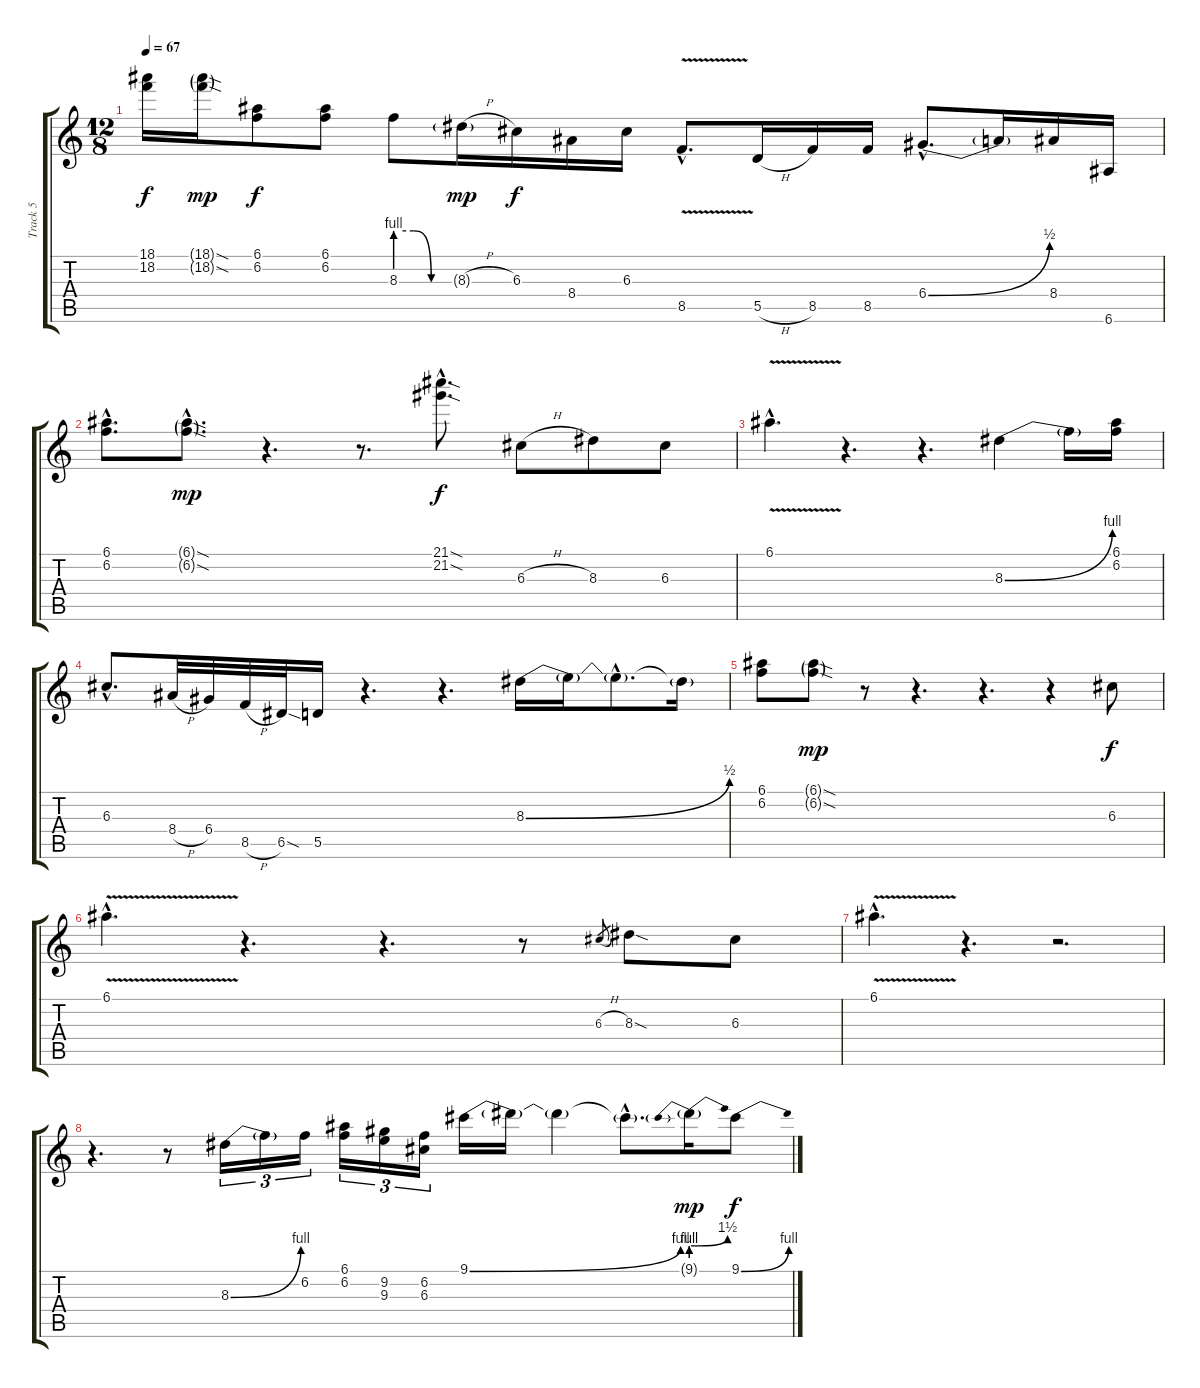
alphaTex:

\track ("Track 5" "Track 5") {instrument electricguitarclean}
\staff {score tabs}
\tuning (E4 B3 G3 D3 A2 E2) {hide}
\ts (12 8)
\tempo 67
\clef g2
\ks c
(18.1 18.2).16{dy f} (18.1{sod g} 18.2{sod g}).16{dy mp} (6.1 6.2).8{dy f} (6.1 6.2).8 8.3{be (custom 0 4 20 4 40 0 60 0)}.8 8.3{h g}.16{dy mp} 6.3.16{dy f} 8.4.16 6.3.16 8.5{v hac}.8{d} 5.5{h}.16 8.5.16 8.5.16 6.4{be (bend 0 0 60 2) hac}.8{d} 6.4{t}.16 8.4.16 6.6.16 |
(6.1{hac} 6.2{hac}).8{d} (6.1{sod g hac} 6.2{sod g hac}).8{d dy mp} r.4{d} r.8{d} (21.1{sod hac} 21.2{sod hac}).8{d dy f} 6.3{h}.8 8.3.8 6.3.8 |
6.1{v hac}.4{d} r.4{d} r.4{d} 8.3{be (bend 0 0 60 4)}.4 8.3{t}.16 (6.1 6.2).16 |
6.3{hac}.8{d} 8.4{h}.32 6.4.32 8.5{h}.32 6.5{sod}.32 5.5.16 r.4{d} r.4{d} 8.3{be (bend 0 0 60 2)}.16 8.3{t}.16 8.3{hac t}.8{d} 8.3{t}.16 |
(6.1 6.2).8 (6.1{sod g} 6.2{sod g}).8{dy mp} r.8 r.4{d} r.4{d} r.4 6.3.8{dy f} |
6.1{v hac}.4{d} r.4{d} r.4{d} r.8 6.3{h}.8{gr} 8.3{sod}.8 6.3.8 |
6.1{v hac}.4{d} r.4{d} r.2{d} |
r.4{d} r.8 8.3{be (bend 0 0 60 4)}.16{tu (3 2)} 8.3{t}.16{tu (3 2)} 6.2.16{tu (3 2)} (6.1 6.2).16{tu (3 2)} (9.2 9.3).16{tu (3 2)} (6.2 6.3).16{tu (3 2)} 9.1{be (bend 0 0 60 4)}.16 9.1{t}.16 9.1{t}.4 9.1{hac t}.8{d} 9.1{be (prebendbend 0 4 60 6) g}.16{dy mp} 9.1{be (bend 0 0 60 4)}.8{dy f}
